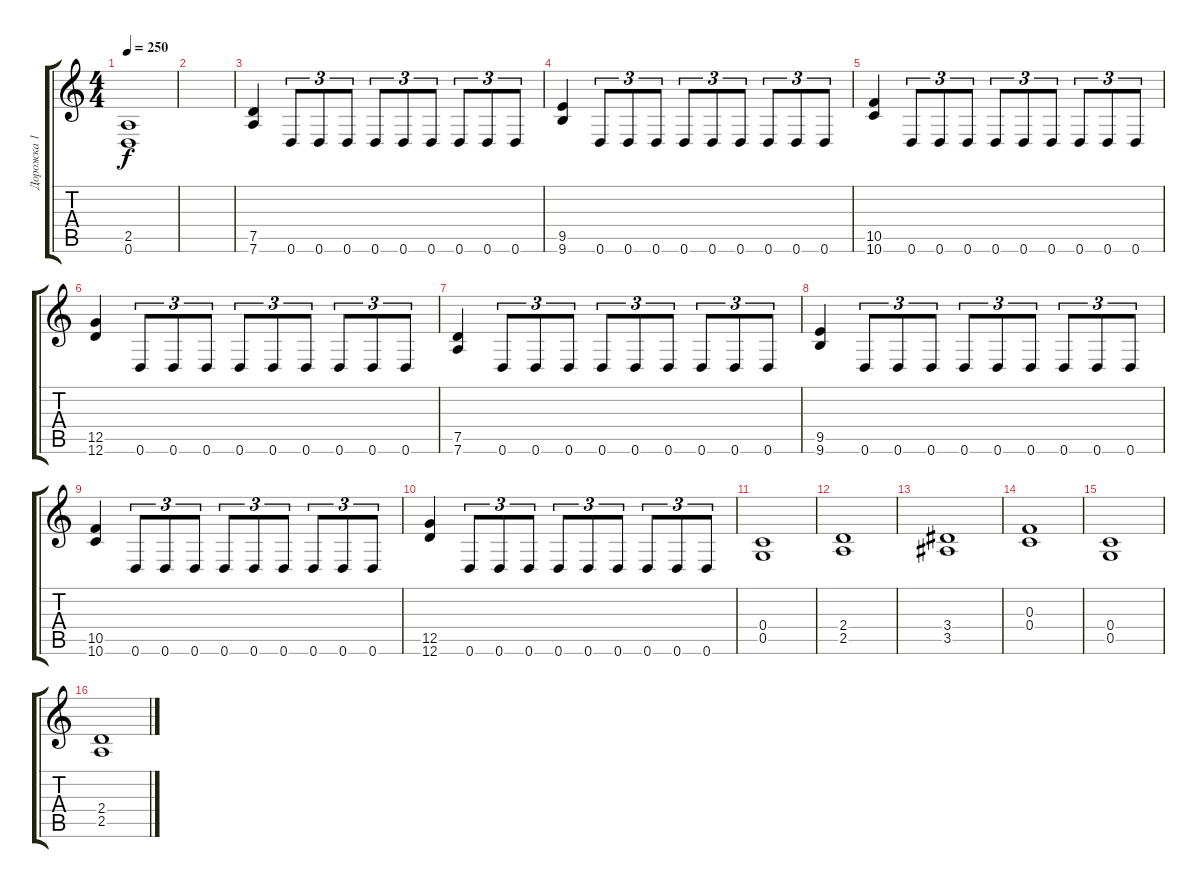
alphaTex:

\track ("Дорожка 1" "Дорожка 1") {instrument distortionguitar}
\staff {score tabs}
\tuning (D4 A3 F3 C3 G2 D2) {hide}
\ts (4 4)
\tempo 250
\clef g2
\ks c
(2.5 0.6).1{dy f} |
|
(7.5 7.6).4 0.6.8{tu (3 2)} 0.6.8{tu (3 2)} 0.6.8{tu (3 2)} 0.6.8{tu (3 2)} 0.6.8{tu (3 2)} 0.6.8{tu (3 2)} 0.6.8{tu (3 2)} 0.6.8{tu (3 2)} 0.6.8{tu (3 2)} |
(9.5 9.6).4 0.6.8{tu (3 2)} 0.6.8{tu (3 2)} 0.6.8{tu (3 2)} 0.6.8{tu (3 2)} 0.6.8{tu (3 2)} 0.6.8{tu (3 2)} 0.6.8{tu (3 2)} 0.6.8{tu (3 2)} 0.6.8{tu (3 2)} |
(10.5 10.6).4 0.6.8{tu (3 2)} 0.6.8{tu (3 2)} 0.6.8{tu (3 2)} 0.6.8{tu (3 2)} 0.6.8{tu (3 2)} 0.6.8{tu (3 2)} 0.6.8{tu (3 2)} 0.6.8{tu (3 2)} 0.6.8{tu (3 2)} |
(12.5 12.6).4 0.6.8{tu (3 2)} 0.6.8{tu (3 2)} 0.6.8{tu (3 2)} 0.6.8{tu (3 2)} 0.6.8{tu (3 2)} 0.6.8{tu (3 2)} 0.6.8{tu (3 2)} 0.6.8{tu (3 2)} 0.6.8{tu (3 2)} |
(7.5 7.6).4 0.6.8{tu (3 2)} 0.6.8{tu (3 2)} 0.6.8{tu (3 2)} 0.6.8{tu (3 2)} 0.6.8{tu (3 2)} 0.6.8{tu (3 2)} 0.6.8{tu (3 2)} 0.6.8{tu (3 2)} 0.6.8{tu (3 2)} |
(9.5 9.6).4 0.6.8{tu (3 2)} 0.6.8{tu (3 2)} 0.6.8{tu (3 2)} 0.6.8{tu (3 2)} 0.6.8{tu (3 2)} 0.6.8{tu (3 2)} 0.6.8{tu (3 2)} 0.6.8{tu (3 2)} 0.6.8{tu (3 2)} |
(10.5 10.6).4 0.6.8{tu (3 2)} 0.6.8{tu (3 2)} 0.6.8{tu (3 2)} 0.6.8{tu (3 2)} 0.6.8{tu (3 2)} 0.6.8{tu (3 2)} 0.6.8{tu (3 2)} 0.6.8{tu (3 2)} 0.6.8{tu (3 2)} |
(12.5 12.6).4 0.6.8{tu (3 2)} 0.6.8{tu (3 2)} 0.6.8{tu (3 2)} 0.6.8{tu (3 2)} 0.6.8{tu (3 2)} 0.6.8{tu (3 2)} 0.6.8{tu (3 2)} 0.6.8{tu (3 2)} 0.6.8{tu (3 2)} |
(0.4 0.5).1 |
(2.4 2.5).1 |
(3.4 3.5).1 |
(0.3 0.4).1 |
(0.4 0.5).1 |
(2.4 2.5).1
